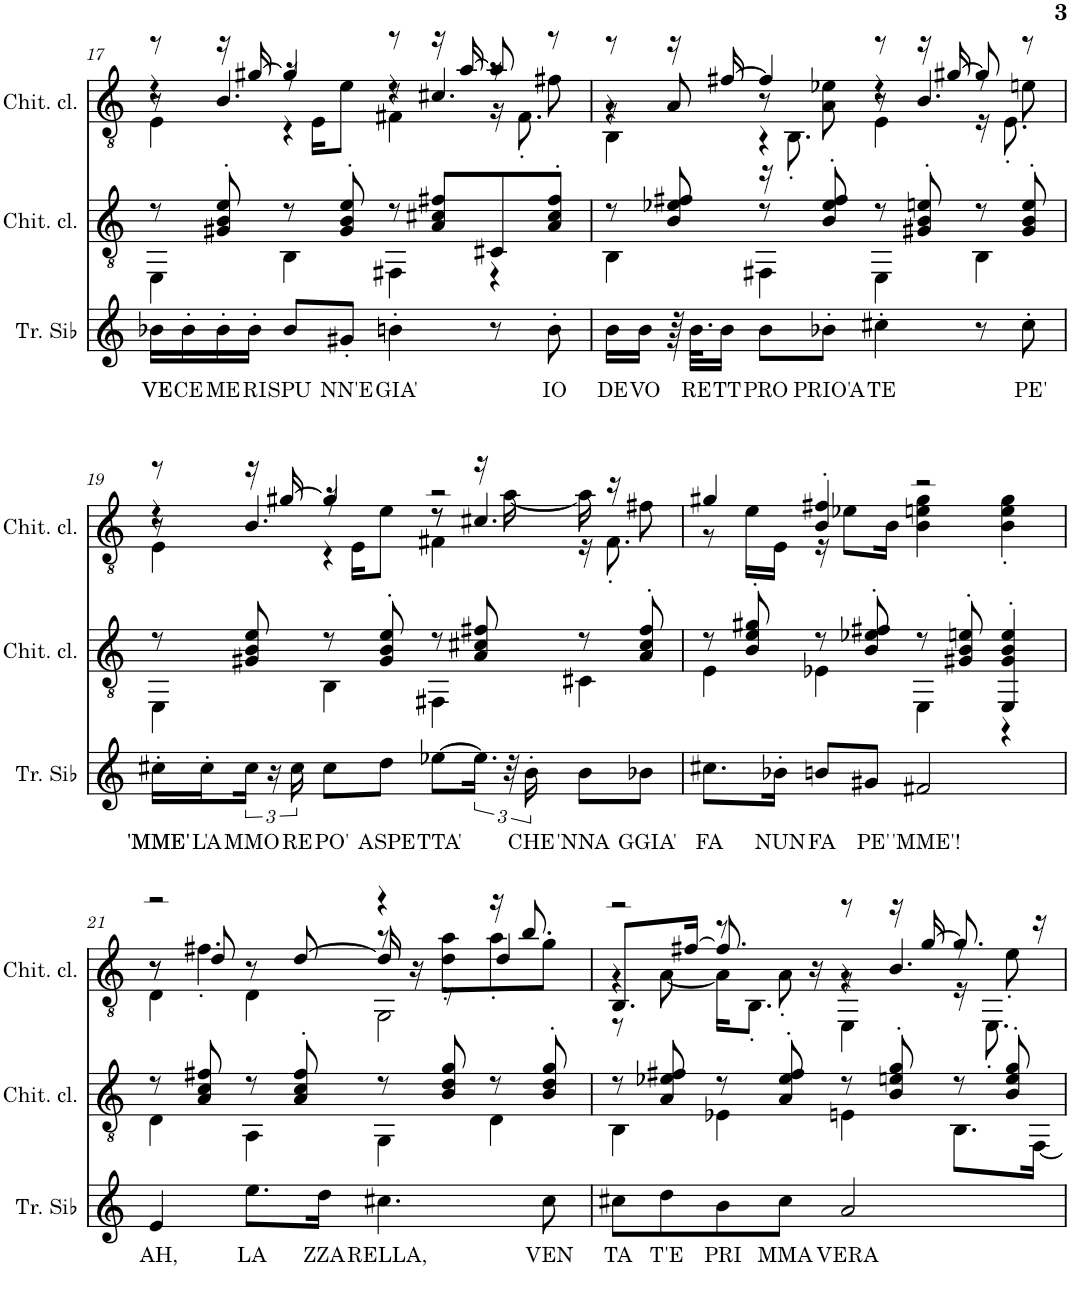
**kern	**text	**kern	**kern
*part3	*part3	*part2	*part1
*staff3	*staff3	*staff2	*staff1
*I"Tromba in Sib	*	*I"Chitarra classica	*I"Chitarra acustica, LAZZARELLA
*I'Tr. Sib	*	*I'Chit. cl.	*I'Chit. cl.
!!LO:PB:g=z
*clefG2	*	*clefGv2	*clefGv2
*Trd1c2	*	*	*
*k[]	*	*k[]	*k[]
*M4/4	*	*M4/4	*M4/4
=17	=17	=17	=17
!	!LO:LY:b	!	!
*	*	*^	*^
*	*	*	*	*	*^
*	*	*	*	*	*	*^
16b-X\LL	VE	8r	4EE\	8r	4r	8r	4E\
!	!LO:LY:b	!	!	!	!	!	!
16b-'\	CE	.	.	.	.	.	.
!	!LO:LY:b	!	!	!	!	!	!
16b-'\	ME	8G#X/' 8B/' 8e/'	.	16r	.	4.B/	.
!	!LO:LY:b	!	!	!	!	!	!
16b-'\JJ	RI	.	.	[16g#X/	.	.	.
!	!LO:LY:b	!	!	!	!	!	!
8b-/L	SPU	8r	4BB\	4g#/]	16r	.	4r
.	.	.	.	.	16E\KL	.	.
!	!LO:LY:b	!	!	!	!	!	!
8g#X'/J	NN'E	8G#/' 8B/' 8e/'	.	.	8e\J	.	.
!	!LO:LY:b	!	!	!	!	!	!
4bn'\	GIA'	8r	4FF#X\	8r	4r	8r	4F#X\
.	.	8A/ 8c#X/ 8f#X/L	.	16r	.	4.c#X/	.
.	.	.	.	[16a/	.	.	.
8r	.	8C#X/	4r	8a/]	8r	.	16r
.	.	.	.	.	.	.	8.F#'\
!	!LO:LY:b	!	!	!	!	!	!
8b'\	IO	8A/' 8c#/' 8f#/'J	.	8r	8f#X\	.	.
=18	=18	=18	=18	=18	=18	=18	=18
!	!LO:LY:b	!	!	!	!	!	!
16b\LL	DE	8r	4BB\	8r	4r	8r	4BB\
!	!LO:LY:b	!	!	!	!	!	!
16b\JJ	VO	.	.	.	.	.	.
64r	.	8B/ 8e-X/ 8f#X/	.	16r	.	8A/	.
!	!LO:LY:b	!	!	!	!	!	!
32.b\KLL	RE	.	.	.	.	.	.
!	!LO:LY:b	!	!	!	!	!	!
16b\JJ	TT	.	.	[16f#X/	.	.	.
!	!LO:LY:b	!	!	!	!	!	!
8b\L	PRO	8r	4FF#X\	4f#/]	8r	4r	16r
.	.	.	.	.	.	.	8.BB'\
!	!LO:LY:b	!	!	!	!	!	!
8b-X'\J	PRIO'A	8B/' 8e-/' 8f#/'	.	.	8A\ 8e-X\	.	.
!	!LO:LY:b	!	!	!	!	!	!
4cc#X'\	TE	8r	4EE\	8r	4r	8r	4E\
.	.	8G#X/' 8B/' 8en/'	.	16r	.	4.B/	.
.	.	.	.	[16g#X/	.	.	.
8r	.	8r	4BB\	8g#/]	8r	.	16r
.	.	.	.	.	.	.	8.E'\
!	!LO:LY:b	!	!	!	!	!	!
8cc#'\	PE'	8G#/' 8B/' 8e/'	.	8r	8en\	.	.
!!LO:LB:g=z	!!	!!	!!
=19	=19	=19	=19	=19	=19	=19	=19
!	!LO:LY:b	!	!	!	!	!	!
16cc#X'\LL	'MME'	8r	4EE\	8r	4r	8r	4E\
!	!LO:LY:b	!	!	!	!	!	!
16cc#'\	L'A	.	.	.	.	.	.
!	!LO:LY:b	!	!	!	!	!	!
24cc#\JJ	MMO	8G#X/ 8B/ 8e/	.	16r	.	4.B/	.
24r	.	.	.	.	.	.	.
.	.	.	.	[16g#X/	.	.	.
!	!LO:LY:b	!	!	!	!	!	!
24cc#\	RE	.	.	.	.	.	.
!	!LO:LY:b	!	!	!	!	!	!
8cc#\L	PO'	8r	4BB\	4g#/]	16r	.	4r
.	.	.	.	.	16E\KL	.	.
!	!LO:LY:b	!	!	!	!	!	!
8dd\J	ASPE	8G#/' 8B/' 8e/'	.	.	8e\J	.	.
!	!LO:LY:b	!	!	!	!	!	!
[8ee-X\L	TTA'	8r	4FF#X\	2r	8r	8r	4F#X\
24.ee-\Jk]	.	8A/ 8c#X/ 8f#X/	.	.	16r	4.c#X/	.
48r	.	.	.	.	[16a\	.	.
!	!LO:LY:b	!	!	!	!	!	!
24b'\	CHE	.	.	.	.	.	.
!	!LO:LY:b	!	!	!	!	!	!
8b\L	'NNA	8r	4C#X\	.	16a\]	.	16r
.	.	.	.	.	16r	.	8.F#'\
!	!LO:LY:b	!	!	!	!	!	!
8b-X\J	GGIA'	8A/' 8c#/' 8f#/'	.	.	8f#X\	.	.
*	*	*	*	*	*v	*v	*v
=20	=20	=20	=20	=20	=20
!	!LO:LY:b	!	!	!	!
8.cc#X\L	FA	8r	4E\	4g#X/	8r
.	.	8B/' 8e/' 8g#X/'	.	.	16e\LL
!	!LO:LY:b	!	!	!	!
16b-X'\Jk	NUN	.	.	.	16E\JJ
!	!LO:LY:b	!	!	!	!
8bn/L	FA	8r	4E-X\	4B/' 4f#X/'	16r
.	.	.	.	.	8e-X\L
!	!LO:LY:b	!	!	!	!
8g#X/J	PE'	8B/' 8e-X/' 8f#X/'	.	.	.
.	.	.	.	.	16B\Jk
!	!LO:LY:b	!	!	!	!
2f#X/	'MME'!	8r	4EE\	2r	4B\ 4en\ 4g#\
.	.	8G#X/' 8B/' 8en/'	.	.	.
.	.	4EE/' 4G#/' 4B/' 4e/'	4r	.	4B\' 4e\' 4g#\'
!!LO:LB:g=z
=21	=21	=21	=21	=21	=21
!	!LO:LY:b	!	!	!	!
*	*	*	*	*^	*^
4e/	AH,	8r	4D\	2r	8r	8r	4D\
.	.	8A/ 8c/ 8f#X/	.	.	4.f#X'\	8d/	.
!	!LO:LY:b	!	!	!	!	!	!
8.ee\L	LA	8r	4AA\	.	.	8r	4D\
.	.	8A/' 8c/' 8f#/'	.	.	.	[8d/	.
!	!LO:LY:b	!	!	!	!	!	!
16dd\Jk	ZZA	.	.	.	.	.	.
!	!LO:LY:b	!	!	!	!	!	!
4.cc#X\	RELLA,	8r	4GG\	4r	8r	16d/]	2GG\
.	.	.	.	.	.	16r	.
.	.	8B/ 8d/ 8g/	.	.	8d\' 8a\'L	8r	.
.	.	8r	4D\	16r	8a'\	4d/	.
.	.	.	.	8.b/	.	.	.
!	!LO:LY:b	!	!	!	!	!	!
8cc#\	VEN	8B/' 8d/' 8g/'	.	.	8g\J	.	.
=22	=22	=22	=22	=22	=22	=22	=22
!	!LO:LY:b	!	!	!	!	!	!
8cc#X\L	TA	8r	4BB\	2r	4r	8.BB/L	8r
!	!LO:LY:b	!	!	!	!	!	!
8dd\	T'E	8A/ 8e-X/ 8f#X/	.	.	.	.	[8A\
.	.	.	.	.	.	[16f#X/Jk	.
!	!LO:LY:b	!	!	!	!	!	!
8b\	PRI	8r	4E-X\	.	8r	8.f#/]	16A\KL]
.	.	.	.	.	.	.	8.BB'\J
!	!LO:LY:b	!	!	!	!	!	!
8cc#\J	MMA	8A/' 8e-/' 8f#/'	.	.	8A'\	.	.
.	.	.	.	.	.	16r	.
!	!LO:LY:b	!	!	!	!	!	!
2a/	VERA	8r	4En\	8r	4r	8r	4EE\
.	.	8B/' 8en/' 8g/'	.	16r	.	4.B/	.
.	.	.	.	[16g/	.	.	.
.	.	8r	8.BB\L	8.g/]	8r	.	16r
.	.	.	.	.	.	.	8.EE'\
.	.	8B/' 8e/' 8g/'	.	.	8e'\	.	.
.	.	.	[16FF\Jk	16r	.	.	.
*	*	*v	*v	*	*	*	*
*	*	*	*v	*v	*v	*v
=	=	=	=
*-	*-	*-	*-
